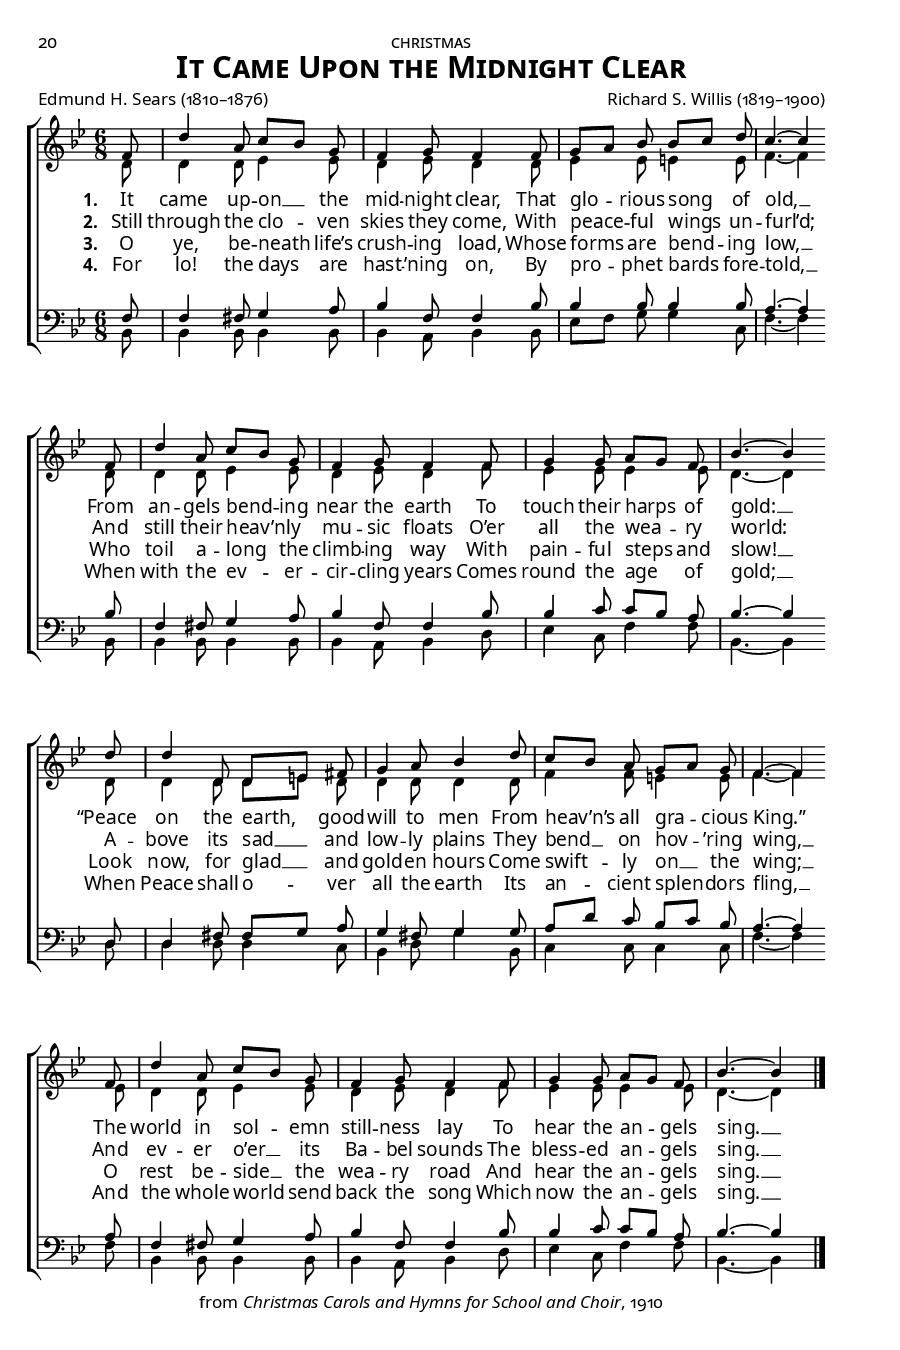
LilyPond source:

\version "2.14.2"
\include "util.ly"
\header {
  title = \markup{\override #'(font-name . "Garamond Premier Pro Semibold"){ \abs-fontsize #15 \smallCapsOldStyle"It Came Upon the Midnight Clear"}}
  poet = \markup\oldStyleNum"Edmund H. Sears (1810–1876)"
  composer = \markup\oldStyleNum"Richard S. Willis (1819–1900)"
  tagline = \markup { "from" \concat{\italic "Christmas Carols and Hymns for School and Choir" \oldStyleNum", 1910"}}
}
\paper {
  paper-height = 9\in
  paper-width = 6\in
  indent = 0\in
  %system-system-spacing = #'((basic-distance . 10) (padding . 0))
  %system-system-spacing =
  %  #'((basic-distance . 0)
  %     (minimum-distance . 0)
  %     (padding . -0.35)
  %     (stretchability . 100))
  ragged-last-bottom = ##f
  ragged-bottom = ##f
  two-sided = ##t
  inner-margin = 0.5\in
  outer-margin = 0.25\in
  top-margin = 0.25\in
  bottom-margin = 0.25\in
  first-page-number = #020
  print-first-page-number = ##t
  headerLine = \markup{\override #'(font-name . "Garamond Premier Pro") \smallCapsOldStyle"christmas"}
  oddHeaderMarkup = \markup\fill-line{
     \override #'(font-name . "Garamond Premier Pro")\abs-fontsize #8.5
     \combine 
        \fill-line{"" \on-the-fly #print-page-number-check-first
        \oldStylePageNum""
        }
        \fill-line{\headerLine}
  }
  evenHeaderMarkup = \markup {
     \override #'(font-name . "Garamond Premier Pro")\abs-fontsize #8.5
     \combine
        \on-the-fly #print-page-number-check-first
        \oldStylePageNum""
        \fill-line{\headerLine}
  }
}
#(set-global-staff-size 15) \paper{ #(define fonts (make-pango-font-tree "GoudyOlSt BT" "Garamond Premier Pro" "Garamond Premier Pro" (/ 15 20))) }
global = {
  \key bes \major
  \time 6/8
  \autoBeamOff
  \override DynamicLineSpanner #'staff-padding = #0.0
  \override DynamicLineSpanner #'Y-extent = #'(-1 . 1)
}

sopMusic = \relative c' {
  \partial 8 f8 |
  d'4 a8 c[ bes] g8 |
  f4 g8 f4 f8 |
  g[ a] bes bes[ c] d |
  c4.~ c4 \bar""\break
  
  f,8 |
  d'4 a8 c[ bes] g8 |
  f4 g8 f4 f8 |
  g4 g8 a[ g] f |
  bes4.~bes4 | \bar""\break
  
  d8 |
  d4 d,8 d[ e] fis |
  g4 a8 bes4 d8 |
  c[ bes] a g[ a] g |
  f4.~f4 \bar""\break
  
  f8 |
  d'4 a8 c[ bes] g8 |
  f4 g8 f4 f8 |
  g4 g8 a[ g] f |
  bes4.~bes4 \bar "|."
}
sopWords = \lyricmode {
  
}

altoMusic = \relative c' {
  d8 |
  d4 d8 ees4 ees8 |
  d4 ees8 d4 d8 |
  ees4 ees8 e4 e8 |
  f4.~f4 |
  
  d8 |
  d4 d8 ees4 ees8 |
  d4 ees8 d4 f8 |
  ees4 ees8 ees4 ees8 |
  d4.~ d4 |
  
  d8 |
  d4 d8 d[ e] d |
  d4 d8 d4 d8 |
  f4 f8 e4 e8 |
  f4.~ f4 |
  
  ees8 |
  d4 d8 ees4 ees8 |
  d4 ees8 d4 f8 |
  ees4 ees8 ees4 ees8 |
  d4.~ d4 \bar "|."
}
altoWords = \lyricmode {
  \dropLyricsVI
  \set stanza = #"1. "
  It came up -- on __ the mid -- night clear,
  That glo -- rious song of old, __
  From an -- gels bend -- ing near the earth
  To touch their harps of gold: __
  “Peace on the earth, good -- will to men
  From heav’n’s all gra -- cious King.”
%8.5x11 __
  The world in sol -- emn still -- ness lay
  To hear the an -- gels sing. __
}
altoWordsII = \lyricmode {
  \dropLyricsVI
  \set stanza = #"2. "
  Still through the clo -- ven skies they come,
  With peace -- ful wings un -- furl’d;
%8.5x11 __
  And still their heav’n -- ly mu -- sic floats
  O’er all the wea -- ry world:
%8.5x11 __
  A -- bove its sad __ and low -- ly plains
  They bend __ on hov -- ’ring wing, __
  And ev -- er o’er __ its Ba -- bel sounds
  The bless -- ed an -- gels sing. __
}
altoWordsIII = \lyricmode {
  \dropLyricsVI
  \set stanza = #"3. "
  O ye, be -- neath life’s crush -- ing load,
  Whose forms are bend -- ing low, __
  Who toil a -- long the climb -- ing way
  With pain -- ful steps and slow! __
  Look now, for glad __ and gold -- en hours
  Come swift -- ly on __ the wing; __
  O rest be -- side __ the wea -- ry road
  And hear the an -- gels sing. __
}
altoWordsIV = \lyricmode {
  \dropLyricsVI
  \set stanza = #"4. "
  For lo! the days are hast -- ’ning on,
  By pro -- phet bards fore -- told, __
  When with the ev -- er -- cir -- cling years
  Comes round the age of gold; __
  When Peace shall o -- ver all the earth
  Its an -- cient splen -- dors fling, __
  And the whole world send back the song
  Which now the an -- gels sing. __
}

tenorMusic = \relative c {
  f8 |
  f4 fis8 g4 a8 |
  bes4 f8 f4 bes8 |
  bes4 bes8 bes4 bes8 |
  a4.~ a4 |
  
  bes8 |
  f4 fis8 g4 a8 |
  bes4 f8 f4 bes8 |
  bes4 c8 c[ bes] a |
  bes4.~ bes4 |
  
  d,8 |
  d4 fis8 fis[ g] a |
  g4 fis8 g4 g8 |
  a[ d] c bes[ c] bes |
  a4.~ a4 |
  
  a8 |
  f4 fis8 g4 a8 |
  bes4 f8 f4 bes8 |
  bes4 c8 c[ bes] a |
  bes4.~ bes4 \bar "|."
}
tenorWords = \lyricmode {

}

bassMusic = \relative c {
  bes8 |
  bes4 bes8 bes4 bes8 |
  bes4 a8 bes4 bes8 |
  ees[ f] g g4 c,8 |
  f4.~ f4 |
  
  bes,8 |
  bes4 bes8 bes4 bes8 |
  bes4 a8 bes4 d8 |
  ees4 c8 f4 f8 |
  bes,4.~ bes4 |
  
  d8 |
  d4 d8 d4 c8 |
  bes4 d8 g4 bes,8 |
  c4 c8 c4 c8 |
  f4.~ f4 |
  
  f8 |
  bes,4 bes8 bes4 bes8 |
  bes4 a8 bes4 d8 |
  ees4 c8 f4 f8 |
  bes,4.~ bes4 \bar "|."
}
bassWords = \lyricmode {

}

\score {
  <<
   \new ChoirStaff <<
%    \new Lyrics = sopranos \with { \override VerticalAxisGroup #'nonstaff-relatedstaff-spacing = #'((basic-distance . 1)) }
    \new Staff = women <<
      \new Voice = "sopranos" { \voiceOne << \global \sopMusic >> }
      \new Voice = "altos" { \voiceTwo << \global \altoMusic >> }
    >>
    \new Lyrics \with { alignAboveContext = #"women" \override VerticalAxisGroup #'nonstaff-relatedstaff-spacing = #'((basic-distance . 1))} \lyricsto "sopranos" \sopWords
    \new Lyrics = "altosIV"  \with { alignBelowContext = #"women" \override VerticalAxisGroup #'nonstaff-relatedstaff-spacing = #'((basic-distance . 1))} \lyricsto "sopranos" \altoWordsIV
    \new Lyrics = "altosIII"  \with { alignBelowContext = #"women" \override VerticalAxisGroup #'nonstaff-relatedstaff-spacing = #'((basic-distance . 1))} \lyricsto "sopranos" \altoWordsIII
    \new Lyrics = "altosII"  \with { alignBelowContext = #"women" \override VerticalAxisGroup #'nonstaff-relatedstaff-spacing = #'((basic-distance . 1))} \lyricsto "sopranos" \altoWordsII
    \new Lyrics = "altos"  \with { alignBelowContext = #"women" \override VerticalAxisGroup #'nonstaff-relatedstaff-spacing = #'((basic-distance . 1))} \lyricsto "sopranos" \altoWords
   \new Staff = men <<
      \clef bass
      \new Voice = "tenors" { \voiceOne << \global \tenorMusic >> }
      \new Voice = "basses" { \voiceTwo << \global \bassMusic >> }
    >>
    \new Lyrics \with { alignAboveContext = #"men" \override VerticalAxisGroup #'nonstaff-relatedstaff-spacing = #'((basic-distance . 1)) } \lyricsto "tenors" \tenorWords
    \new Lyrics \with { alignBelowContext = #"men" \override VerticalAxisGroup #'nonstaff-relatedstaff-spacing = #'((basic-distance . 1)) } \lyricsto "basses" \bassWords
  >>
%    \new PianoStaff << \new Staff { \new Voice { \pianoRH } } \new Staff { \clef "bass" \pianoLH } >>
  >>
  \layout {
    \context {
      \Score
      %\override SpacingSpanner #'base-shortest-duration = #(ly:make-moment 1 8)
      %\override SpacingSpanner #'common-shortest-duration = #(ly:make-moment 1 4)
    }
    \context {
      % Remove all empty staves
      % \Staff \RemoveEmptyStaves \override VerticalAxisGroup #'remove-first = ##t
    }
    \context {
      \Lyrics
      \override LyricText #'X-offset = #center-on-word
    }
  }
  \midi {
    \tempo 4 = 90
    \set Staff.midiInstrument = "flute"
  
    \context {
      \Voice
      \remove "Dynamic_performer"
    }
  }
}
